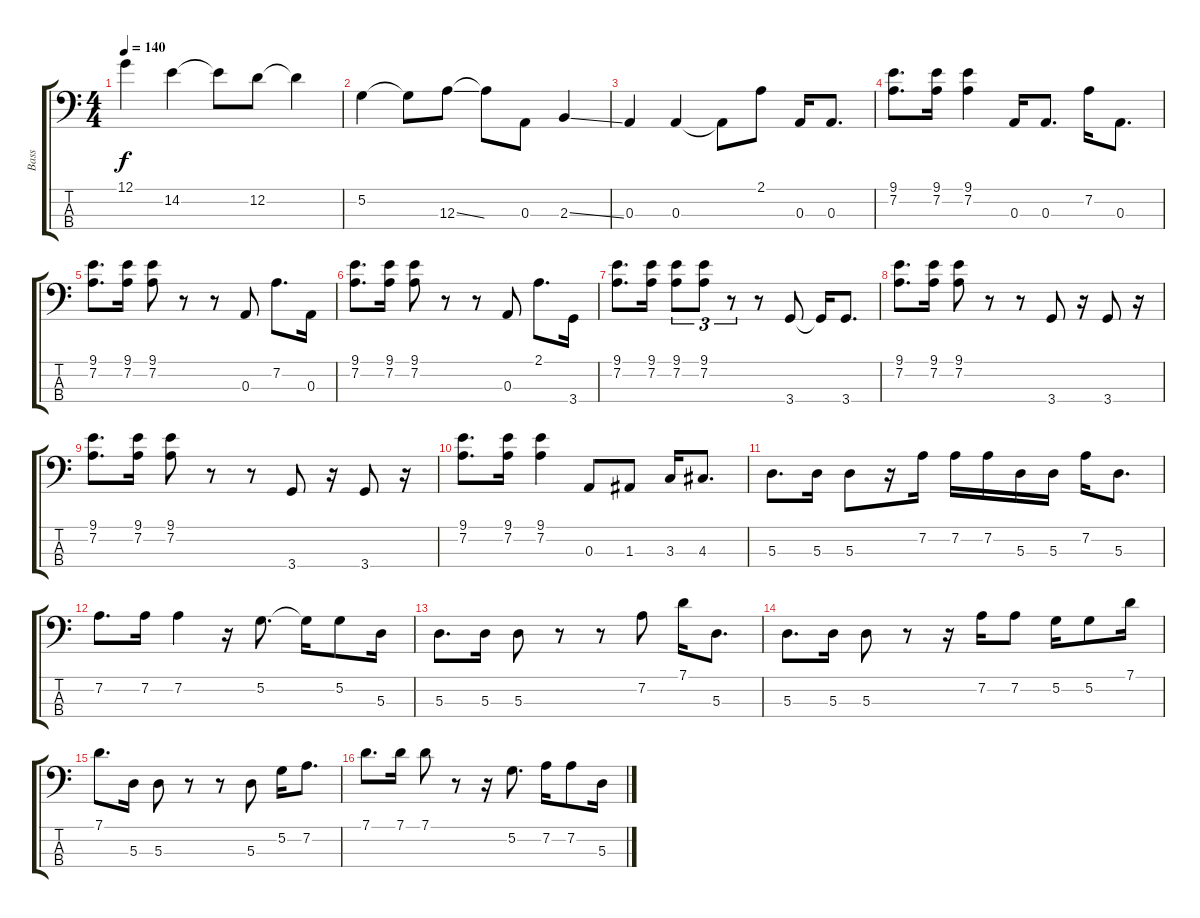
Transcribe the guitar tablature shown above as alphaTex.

\track ("Bass" "Bass") {instrument electricbassfinger}
\staff {score tabs}
\tuning (G2 D2 A1 E1) {hide}
\ts (4 4)
\tempo 140
\clef f4
\ks c
12.1{t}.4{dy f} 14.2.4 14.2{t}.8 12.2.8 12.2{t}.4 |
5.2.4 5.2{t}.8 12.3{ss}.8 12.3{t}.8 0.3.8 2.3{ss}.4 |
0.3.4 0.3.4 0.3{t}.8 2.1.8 0.3.16 0.3.8{d} |
(9.1 7.2).8{d} (9.1 7.2).16 (9.1 7.2).4 0.3.16 0.3.8{d} 7.2.16 0.3.8{d} |
(9.1 7.2).8{d} (9.1 7.2).16 (9.1 7.2).8 r.8 r.8 0.3.8 7.2.8{d} 0.3.16 |
(9.1 7.2).8{d} (9.1 7.2).16 (9.1 7.2).8 r.8 r.8 0.3.8 2.1.8{d} 3.4.16 |
(9.1 7.2).8{d} (9.1 7.2).16 (9.1 7.2).8{tu (3 2)} (9.1 7.2).8{tu (3 2)} r.8{tu (3 2)} r.8 3.4.8 3.4{t}.16 3.4.8{d} |
(9.1 7.2).8{d} (9.1 7.2).16 (9.1 7.2).8 r.8 r.8 3.4.8 r.16 3.4.8 r.16 |
(9.1 7.2).8{d} (9.1 7.2).16 (9.1 7.2).8 r.8 r.8 3.4.8 r.16 3.4.8 r.16 |
(9.1 7.2).8{d} (9.1 7.2).16 (9.1 7.2).4 0.3.8 1.3.8 3.3.16 4.3.8{d} |
5.3.8{d} 5.3.16 5.3.8 r.16 7.2.16 7.2.16 7.2.16 5.3.16 5.3.16 7.2.16 5.3.8{d} |
7.2.8{d} 7.2.16 7.2.4 r.16 5.2.8{d} 5.2{t}.16 5.2.8 5.3.16 |
5.3.8{d} 5.3.16 5.3.8 r.8 r.8 7.2.8 7.1.16 5.3.8{d} |
5.3.8{d} 5.3.16 5.3.8 r.8 r.16 7.2.16 7.2.8 5.2.16 5.2.8 7.1.16 |
7.1.8{d} 5.3.16 5.3.8 r.8 r.8 5.3.8 5.2.16 7.2.8{d} |
7.1.8{d} 7.1.16 7.1.8 r.8 r.16 5.2.8{d} 7.2.16 7.2.8 5.3.16
